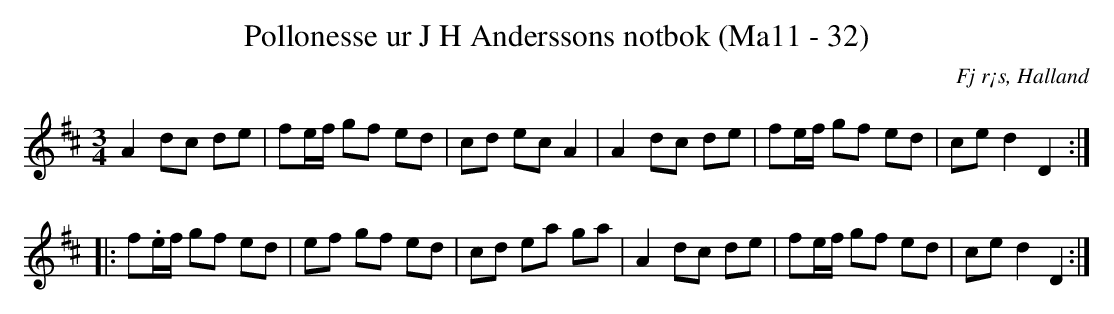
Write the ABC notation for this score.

X:1
T:Pollonesse ur J H Anderssons notbok (Ma11 - 32)
O:Fj r¡s, Halland
M:3/4
L:1/8
K:D
A2 dc de|fe/f/ gf ed|cd ec A2|A2 dc de|fe/f/ gf ed|ce d2 D2:|
|:f.e/f/ gf ed|ef gf ed|cd ea ga|A2 dc de|fe/f/ gf ed|ce d2 D2:|
